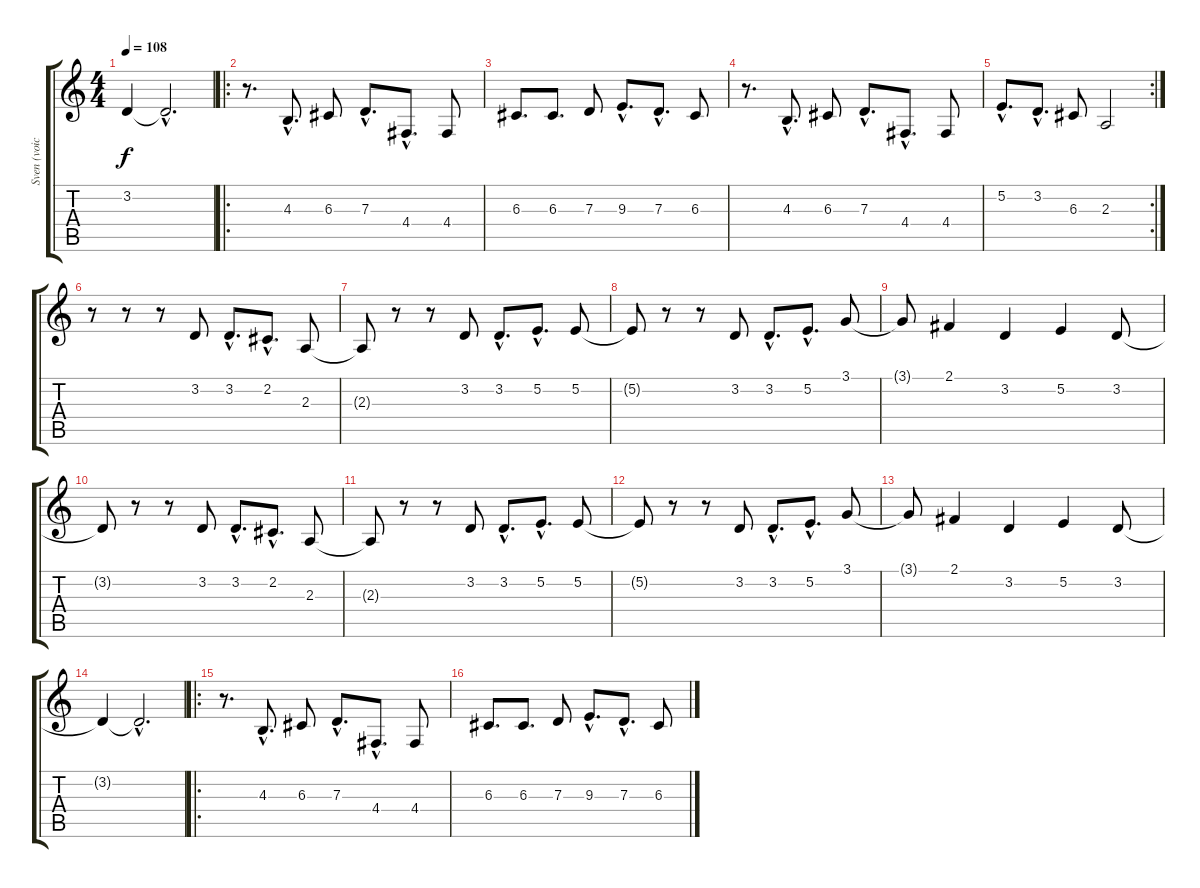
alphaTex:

\track ("Sven (voice)" "Sven (voic") {instrument lead2sawtooth}
\staff {score tabs}
\tuning (E4 B3 G3 D3 A2 E2) {hide}
\ts (4 4)
\tempo 108
\clef g2
\ks c
3.2{t}.4{dy f} 3.2{hac t}.2{d} |
\ro
r.8{d volume 16} 4.3{hac}.8{d} 6.3.8 7.3{hac}.8{d} 4.4{hac}.8{d} 4.4.8 |
6.3.8{d} 6.3.8{d} 7.3.8 9.3{hac}.8{d} 7.3{hac}.8{d} 6.3.8 |
r.8{d} 4.3{hac}.8{d} 6.3.8 7.3{hac}.8{d} 4.4{hac}.8{d} 4.4.8 |
\rc 2
5.2{hac}.8{d} 3.2{hac}.8{d} 6.3.8 2.3.2 |
r.8 r.8 r.8 3.2.8 3.2{hac}.8{d} 2.2{hac}.8{d} 2.3.8 |
2.3{t}.8 r.8 r.8 3.2.8 3.2{hac}.8{d} 5.2{hac}.8{d} 5.2.8 |
5.2{t}.8 r.8 r.8 3.2.8 3.2{hac}.8{d} 5.2{hac}.8{d} 3.1.8 |
3.1{t}.8 2.1.4 3.2.4 5.2.4 3.2.8 |
3.2{t}.8 r.8 r.8 3.2.8 3.2{hac}.8{d} 2.2{hac}.8{d} 2.3.8 |
2.3{t}.8 r.8 r.8 3.2.8 3.2{hac}.8{d} 5.2{hac}.8{d} 5.2.8 |
5.2{t}.8 r.8 r.8 3.2.8 3.2{hac}.8{d} 5.2{hac}.8{d} 3.1.8 |
3.1{t}.8 2.1.4 3.2.4 5.2.4 3.2.8 |
3.2{t}.4 3.2{hac t}.2{d} |
\ro
r.8{d volume 16} 4.3{hac}.8{d} 6.3.8 7.3{hac}.8{d} 4.4{hac}.8{d} 4.4.8 |
6.3.8{d} 6.3.8{d} 7.3.8 9.3{hac}.8{d} 7.3{hac}.8{d} 6.3.8
